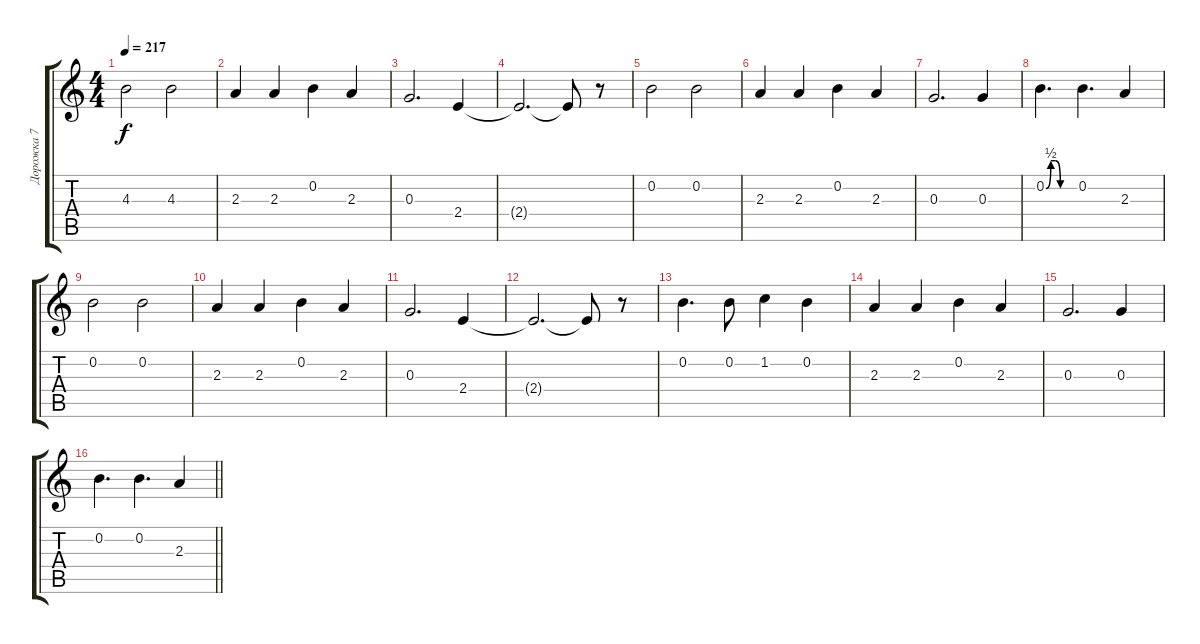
\track ("Дорожка 7" "Дорожка 7") {instrument electricguitarjazz}
\staff {score tabs}
\tuning (E4 B3 G3 D3 A2 E2) {hide}
\ts (4 4)
\tempo 217
\clef g2
\ks c
4.3.2{dy f} 4.3.2 |
2.3.4 2.3.4 0.2.4 2.3.4 |
0.3.2{d} 2.4.4 |
2.4{t}.2{d} 2.4{t}.8 r.8 |
0.2.2 0.2.2 |
2.3.4 2.3.4 0.2.4 2.3.4 |
0.3.2{d} 0.3.4 |
0.2{be (custom 0 0 10 2 20 2 30 0 60 0)}.4{d} 0.2.4{d} 2.3.4 |
0.2.2 0.2.2 |
2.3.4 2.3.4 0.2.4 2.3.4 |
0.3.2{d} 2.4.4 |
2.4{t}.2{d} 2.4{t}.8 r.8 |
0.2.4{d} 0.2.8 1.2.4 0.2.4 |
2.3.4 2.3.4 0.2.4 2.3.4 |
0.3.2{d} 0.3.4 |
\barLineRight lightlight
0.2.4{d} 0.2.4{d} 2.3.4
